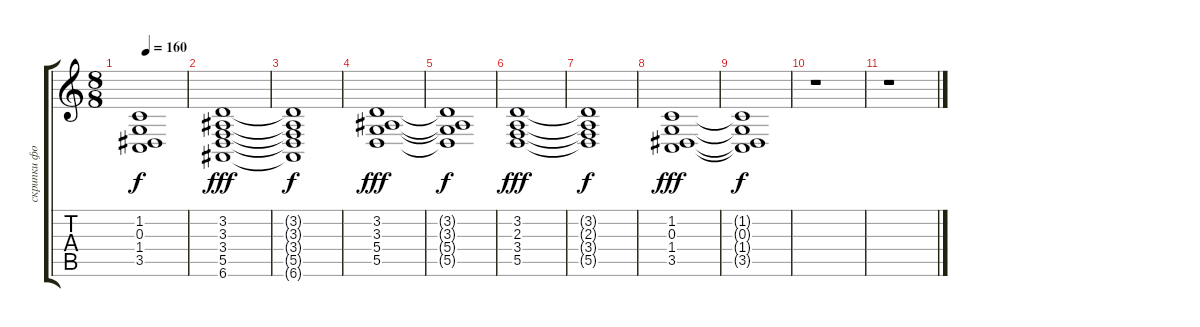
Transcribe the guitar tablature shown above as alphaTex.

\track ("скрипки фон" "скрипки фо") {instrument synthstrings1}
\staff {score tabs}
\tuning (E4 B3 G3 D3 A2 E2) {hide}
\ts (8 8)
\tempo 160
\clef g2
\ks c
(1.2{t} 0.3{t} 1.4{t} 3.5{t}).1{dy f} |
(3.2 3.3 3.4 5.5 6.6).1{dy fff volume 11} |
(3.2{t} 3.3{t} 3.4{t} 5.5{t} 6.6{t}).1{dy f} |
(3.2 3.3 5.4 5.5).1{dy fff volume 9} |
(3.2{t} 3.3{t} 5.4{t} 5.5{t}).1{dy f} |
(3.2 2.3 3.4 5.5).1{dy fff volume 7} |
(3.2{t} 2.3{t} 3.4{t} 5.5{t}).1{dy f} |
(1.2 0.3 1.4 3.5).1{dy fff volume 4} |
(1.2{t} 0.3{t} 1.4{t} 3.5{t}).1{dy f} |
r.1 |
r.1
